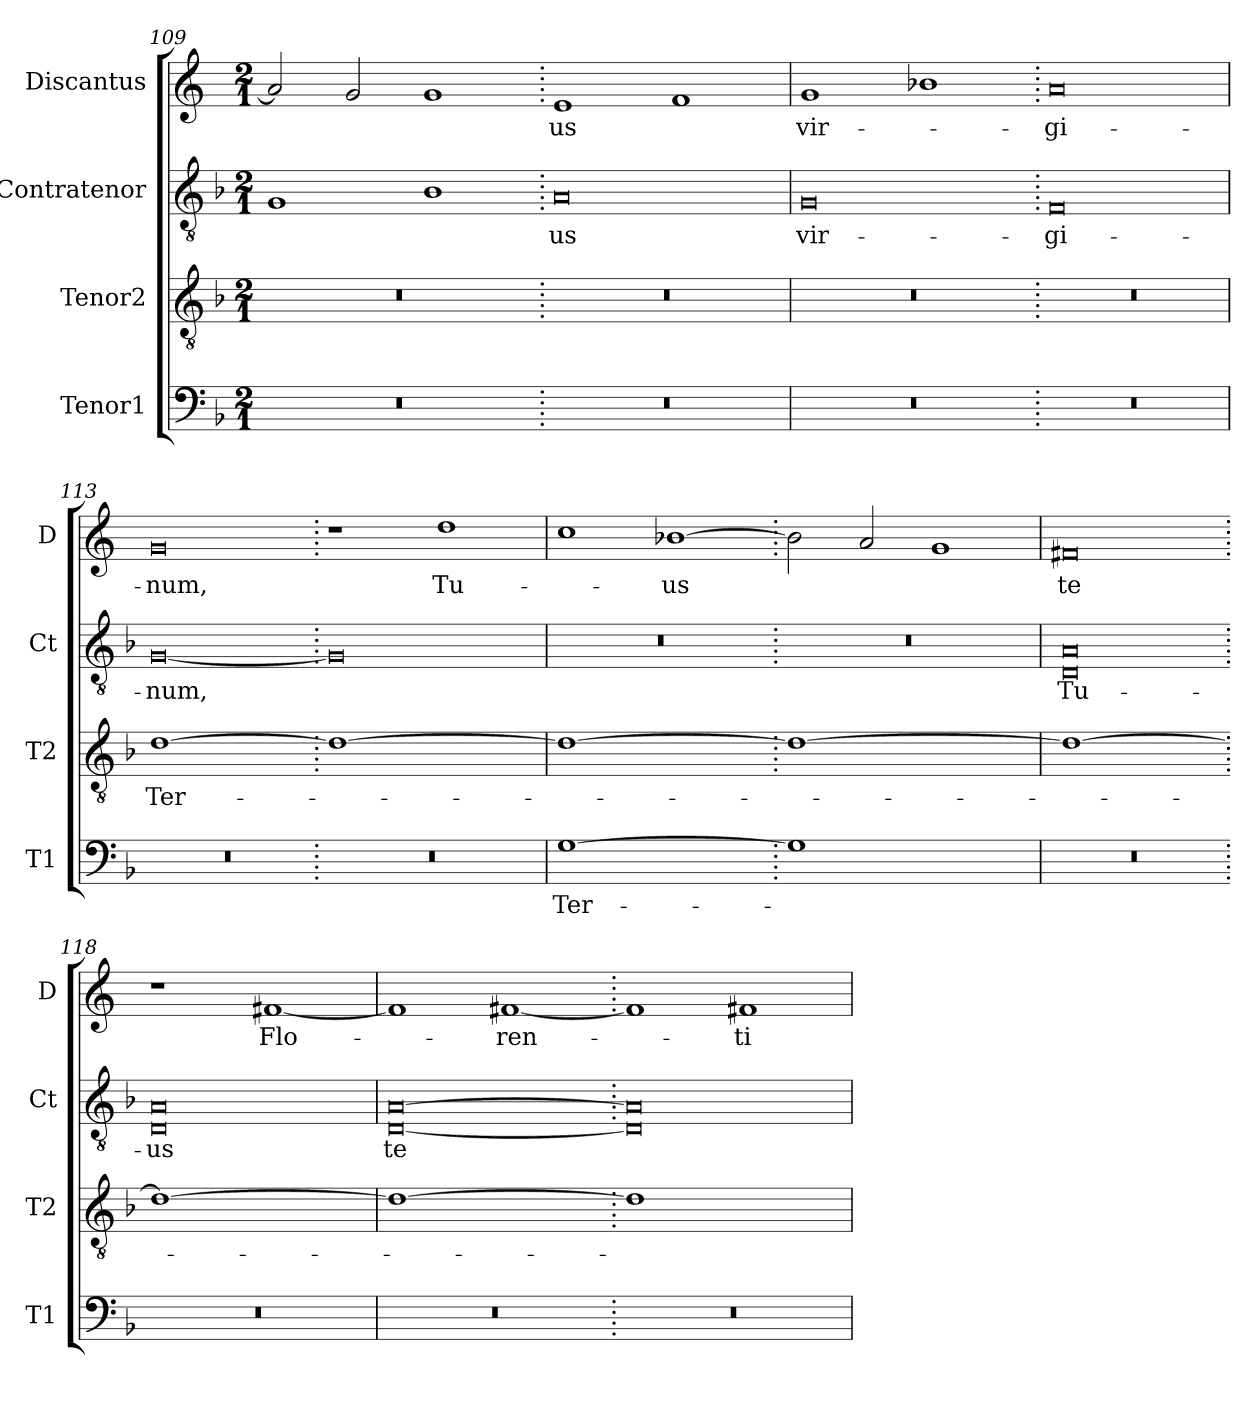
**kern	**text	**kern	**text	**kern	**text	**kern	**text
*part4	*part4	*part3	*part3	*part2	*part2	*part1	*part1
*staff4	*staff4	*staff3	*staff3	*staff2	*staff2	*staff1	*staff1
*I"Tenor1	*	*I"Tenor2	*	*I"Contratenor	*	*I"Discantus	*
*I'T1	*	*I'T2	*	*I'Ct	*	*I'D	*
*clefF4	*	*clefGv2	*	*clefGv2	*	*clefG2	*
*k[b-]	*	*k[b-]	*	*k[b-]	*	*k[]	*
*M2/1	*	*M2/1	*	*M2/1	*	*M2/1	*
=109	=109	=109	=109	=109	=109	=109	=109
!LO:N:vis=1	!	!LO:N:vis=1	!	!	!	!	!
0r	.	0r	.	1G	.	2a/]	.
.	.	.	.	.	.	2g/	.
.	.	.	.	1B-	.	1g	.
=110.	=110.	=110.	=110.	=110.	=110.	=110.	=110.
!LO:N:vis=1	!	!LO:N:vis=1	!	!	!	!	!
0r	.	0r	.	0A	-us	1e	-us
.	.	.	.	.	.	1f	.
=111	=111	=111	=111	=111	=111	=111	=111
!LO:N:vis=1	!	!LO:N:vis=1	!	!	!	!	!
0r	.	0r	.	0G	vir-	1g	vir-
.	.	.	.	.	.	1b-X	.
=112.	=112.	=112.	=112.	=112.	=112.	=112.	=112.
!LO:N:vis=1	!	!LO:N:vis=1	!	!	!	!	!
0r	.	0r	.	0F	-gi-	0a	-gi-
=113	=113	=113	=113	=113	=113	=113	=113
!LO:N:vis=1	!	!LO:N:vis=1	!	!	!	!	!
0r	.	[0d	Ter-	[0G	-num,	0g	-num,
=114.	=114.	=114.	=114.	=114.	=114.	=114.	=114.
!LO:N:vis=1	!	!LO:N:vis=1	!	!	!	!	!
0r	.	0d_	.	0G]	.	1r	.
.	.	.	.	.	.	1dd	Tu-
=115	=115	=115	=115	=115	=115	=115	=115
!LO:N:vis=1	!	!LO:N:vis=1	!	!	!	!	!
[0G	Ter-	0d_	.	0r	.	1cc	.
.	.	.	.	.	.	[1b-X	-us
=116.	=116.	=116.	=116.	=116.	=116.	=116.	=116.
!LO:N:vis=1	!	!LO:N:vis=1	!	!	!	!	!
0G]	.	0d_	.	0r	.	2b-\]	.
.	.	.	.	.	.	2a/	.
.	.	.	.	.	.	1g	.
=117	=117	=117	=117	=117	=117	=117	=117
!LO:N:vis=1	!	!LO:N:vis=1	!	!	!	!	!
0r	.	0d_	.	0D\ 0A\	Tu-	0f#X	te
=118.	=118.	=118.	=118.	=118.	=118.	=118.	=118.
!LO:N:vis=1	!	!LO:N:vis=1	!	!	!	!	!
0r	.	0d_	.	0D\ 0A\	-us	1r	.
.	.	.	.	.	.	[1f#X	Flo-
=119	=119	=119	=119	=119	=119	=119	=119
!LO:N:vis=1	!	!LO:N:vis=1	!	!	!	!	!
0r	.	0d_	.	[0D\ [0A\	te	1f#]	.
.	.	.	.	.	.	[1f#X	-ren-
=120.	=120.	=120.	=120.	=120.	=120.	=120.	=120.
!LO:N:vis=1	!	!LO:N:vis=1	!	!	!	!	!
0r	.	0d]	.	0D]\ 0A]\	.	1f#]	.
.	.	.	.	.	.	1f#X	-ti-
=	=	=	=	=	=	=	=
*-	*-	*-	*-	*-	*-	*-	*-
